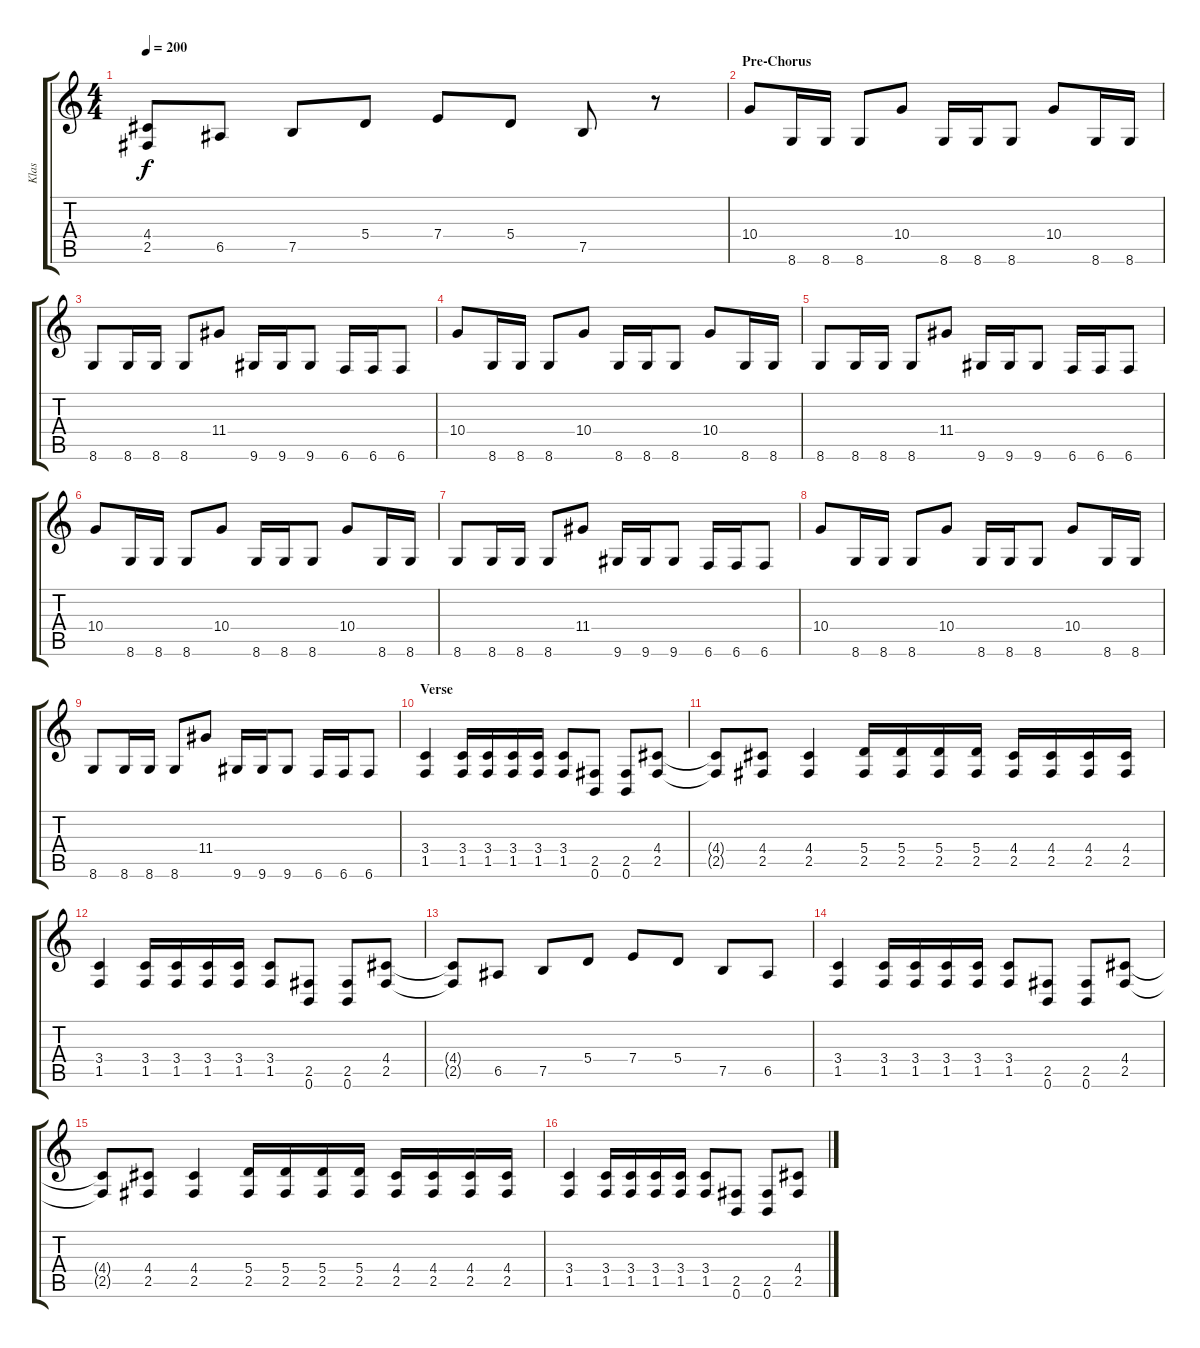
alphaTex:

\track ("Klas" "Klas") {instrument distortionguitar}
\staff {score tabs}
\tuning (B3 Gb3 D3 A2 E2 B1) {hide}
\ts (4 4)
\tempo 200
\clef g2
\ks c
(4.4{t} 2.5{t}).8{dy f} 6.5.8 7.5.8 5.4.8 7.4.8 5.4.8 7.5.8 r.8 |
\section ("" "Pre-Chorus")
10.4.8 8.6.16 8.6.16 8.6.8 10.4.8 8.6.16 8.6.16 8.6.8 10.4.8 8.6.16 8.6.16 |
8.6.8 8.6.16 8.6.16 8.6.8 11.4.8 9.6.16 9.6.16 9.6.8 6.6.16 6.6.16 6.6.8 |
10.4.8 8.6.16 8.6.16 8.6.8 10.4.8 8.6.16 8.6.16 8.6.8 10.4.8 8.6.16 8.6.16 |
8.6.8 8.6.16 8.6.16 8.6.8 11.4.8 9.6.16 9.6.16 9.6.8 6.6.16 6.6.16 6.6.8 |
10.4.8 8.6.16 8.6.16 8.6.8 10.4.8 8.6.16 8.6.16 8.6.8 10.4.8 8.6.16 8.6.16 |
8.6.8 8.6.16 8.6.16 8.6.8 11.4.8 9.6.16 9.6.16 9.6.8 6.6.16 6.6.16 6.6.8 |
10.4.8 8.6.16 8.6.16 8.6.8 10.4.8 8.6.16 8.6.16 8.6.8 10.4.8 8.6.16 8.6.16 |
8.6.8 8.6.16 8.6.16 8.6.8 11.4.8 9.6.16 9.6.16 9.6.8 6.6.16 6.6.16 6.6.8 |
\section ("" "Verse")
(3.4 1.5).4 (3.4 1.5).16 (3.4 1.5).16 (3.4 1.5).16 (3.4 1.5).16 (3.4 1.5).8 (2.5 0.6).8 (2.5 0.6).8 (4.4 2.5).8 |
(4.4{t} 2.5{t}).8 (4.4 2.5).8 (4.4 2.5).4 (5.4 2.5).16 (5.4 2.5).16 (5.4 2.5).16 (5.4 2.5).16 (4.4 2.5).16 (4.4 2.5).16 (4.4 2.5).16 (4.4 2.5).16 |
(3.4 1.5).4 (3.4 1.5).16 (3.4 1.5).16 (3.4 1.5).16 (3.4 1.5).16 (3.4 1.5).8 (2.5 0.6).8 (2.5 0.6).8 (4.4 2.5).8 |
(4.4{t} 2.5{t}).8 6.5.8 7.5.8 5.4.8 7.4.8 5.4.8 7.5.8 6.5.8 |
(3.4 1.5).4 (3.4 1.5).16 (3.4 1.5).16 (3.4 1.5).16 (3.4 1.5).16 (3.4 1.5).8 (2.5 0.6).8 (2.5 0.6).8 (4.4 2.5).8 |
(4.4{t} 2.5{t}).8 (4.4 2.5).8 (4.4 2.5).4 (5.4 2.5).16 (5.4 2.5).16 (5.4 2.5).16 (5.4 2.5).16 (4.4 2.5).16 (4.4 2.5).16 (4.4 2.5).16 (4.4 2.5).16 |
(3.4 1.5).4 (3.4 1.5).16 (3.4 1.5).16 (3.4 1.5).16 (3.4 1.5).16 (3.4 1.5).8 (2.5 0.6).8 (2.5 0.6).8 (4.4 2.5).8
